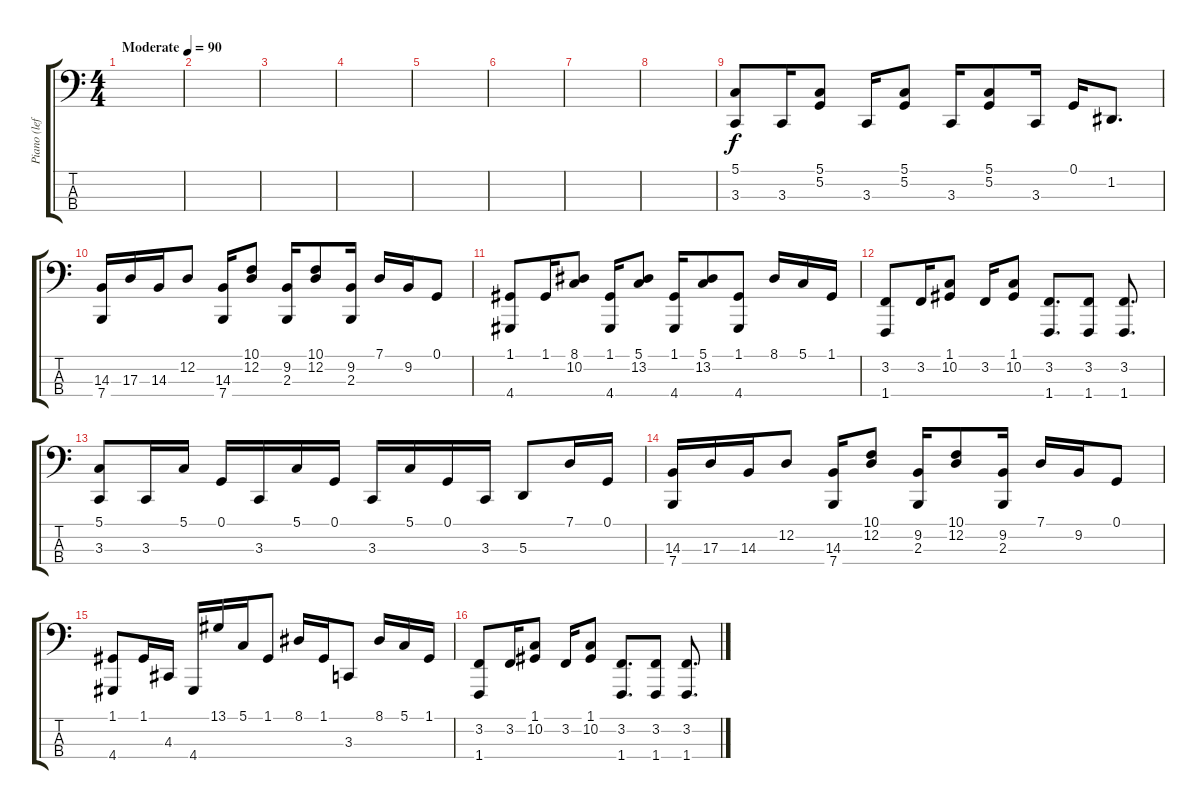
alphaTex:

\track ("Piano (left hand)" "Piano (lef") {instrument acousticgrandpiano}
\staff {score tabs}
\tuning (G2 D2 A1 E1) {hide}
\ts (4 4)
\tempo (90 "Moderate")
\clef f4
\ks c
|
|
|
|
|
|
|
|
(5.1 3.3).8 3.3.16 (5.1 5.2).8 3.3.16 (5.1 5.2).8 3.3.16 (5.1 5.2).8 3.3.16 0.1.16 1.2.8{d} |
(14.3 7.4).16 17.3.16 14.3.16 12.2.8 (14.3 7.4).16 (10.1 12.2).8 (9.2 2.3).16 (10.1 12.2).8 (9.2 2.3).16 7.1.16 9.2.16 0.1.8 |
(1.1 4.4).8 1.1.16 (8.1 10.2).8 (1.1 4.4).16 (5.1 13.2).8 (1.1 4.4).16 (5.1 13.2).8 (1.1 4.4).8 8.1.16 5.1.16 1.1.16 |
(3.2 1.4).8 3.2.16 (1.1 10.2).8 3.2.16 (1.1 10.2).8 (3.2 1.4).8{d} (3.2 1.4).8 (3.2 1.4).8{d} |
(5.1 3.3).8 3.3.16 5.1.16 0.1.16 3.3.16 5.1.16 0.1.16 3.3.16 5.1.16 0.1.16 3.3.16 5.3.8 7.1.16 0.1.16 |
(14.3 7.4).16 17.3.16 14.3.16 12.2.8 (14.3 7.4).16 (10.1 12.2).8 (9.2 2.3).16 (10.1 12.2).8 (9.2 2.3).16 7.1.16 9.2.16 0.1.8 |
(1.1 4.4).8 1.1.16 4.3.16 4.4.16 13.1.16 5.1.16 1.1.8 8.1.16 1.1.16 3.3.8 8.1.16 5.1.16 1.1.16 |
(3.2 1.4).8 3.2.16 (1.1 10.2).8 3.2.16 (1.1 10.2).8 (3.2 1.4).8{d} (3.2 1.4).8 (3.2 1.4).8{d}
